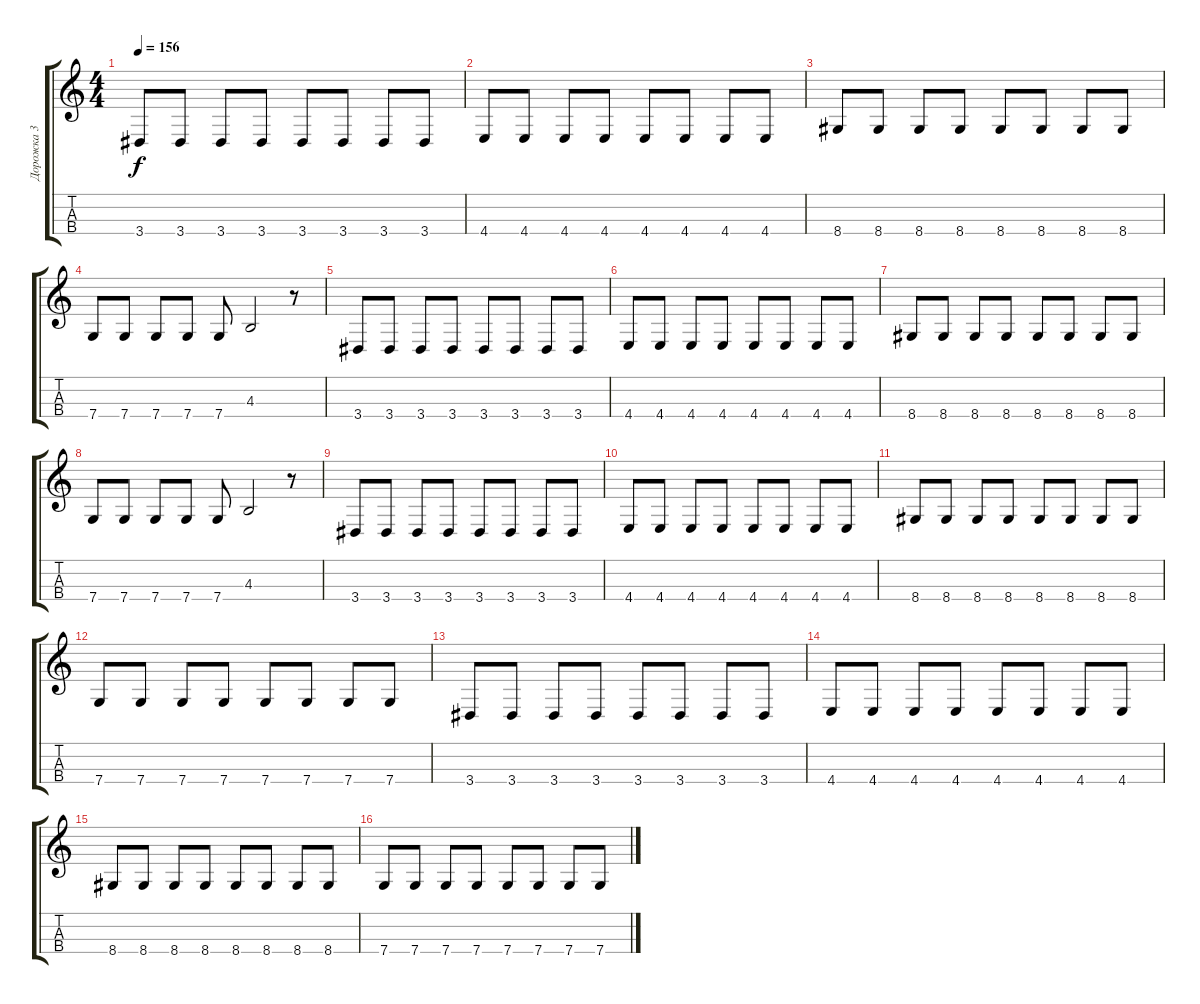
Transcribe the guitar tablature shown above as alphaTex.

\track ("Дорожка 3" "Дорожка 3") {instrument electricbassfinger}
\staff {score tabs}
\tuning (F3 C3 G2 C2) {hide}
\ts (4 4)
\tempo 156
\clef g2
\ks c
3.4.8{dy f} 3.4.8 3.4.8 3.4.8 3.4.8 3.4.8 3.4.8 3.4.8 |
4.4.8 4.4.8 4.4.8 4.4.8 4.4.8 4.4.8 4.4.8 4.4.8 |
8.4.8 8.4.8 8.4.8 8.4.8 8.4.8 8.4.8 8.4.8 8.4.8 |
7.4.8 7.4.8 7.4.8 7.4.8 7.4.8 4.3.2 r.8 |
3.4.8 3.4.8 3.4.8 3.4.8 3.4.8 3.4.8 3.4.8 3.4.8 |
4.4.8 4.4.8 4.4.8 4.4.8 4.4.8 4.4.8 4.4.8 4.4.8 |
8.4.8 8.4.8 8.4.8 8.4.8 8.4.8 8.4.8 8.4.8 8.4.8 |
7.4.8 7.4.8 7.4.8 7.4.8 7.4.8 4.3.2 r.8 |
3.4.8 3.4.8 3.4.8 3.4.8 3.4.8 3.4.8 3.4.8 3.4.8 |
4.4.8 4.4.8 4.4.8 4.4.8 4.4.8 4.4.8 4.4.8 4.4.8 |
8.4.8 8.4.8 8.4.8 8.4.8 8.4.8 8.4.8 8.4.8 8.4.8 |
7.4.8 7.4.8 7.4.8 7.4.8 7.4.8 7.4.8 7.4.8 7.4.8 |
3.4.8 3.4.8 3.4.8 3.4.8 3.4.8 3.4.8 3.4.8 3.4.8 |
4.4.8 4.4.8 4.4.8 4.4.8 4.4.8 4.4.8 4.4.8 4.4.8 |
8.4.8 8.4.8 8.4.8 8.4.8 8.4.8 8.4.8 8.4.8 8.4.8 |
7.4.8 7.4.8 7.4.8 7.4.8 7.4.8 7.4.8 7.4.8 7.4.8
